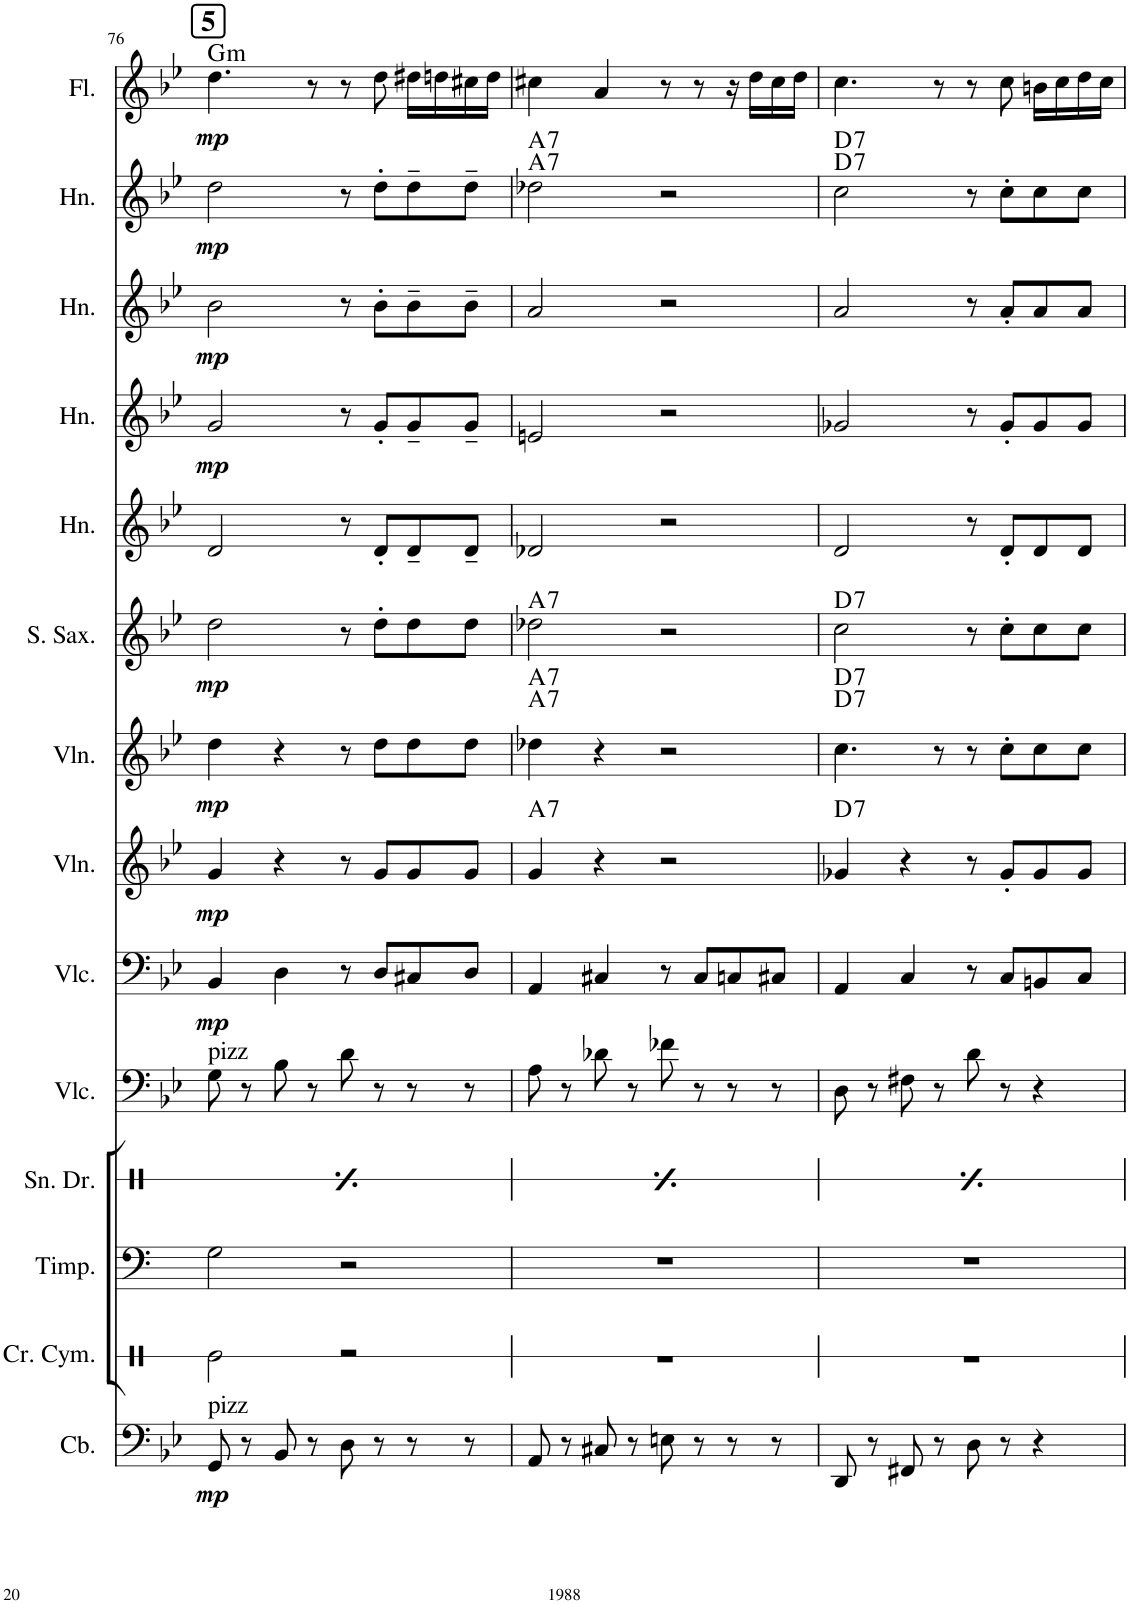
**kern	**dynam	**kern	**kern	**kern	**kern	**kern	**dynam	**kern	**dynam	**kern	**dynam	**harte	**kern	**dynam	**harte	**kern	**kern	**dynam	**kern	**dynam	**kern	**dynam	**harte	**kern	**dynam	**harte
*part14	*part14	*part13	*part12	*part11	*part10	*part9	*part9	*part8	*part8	*part7	*part7	*part7	*part6	*part6	*part6	*part5	*part4	*part4	*part3	*part3	*part2	*part2	*part2	*part1	*part1	*part1
*staff14	*staff14	*staff13	*staff12	*staff11	*staff10	*staff9	*staff9	*staff8	*staff8	*staff7	*staff7	*	*staff6	*staff6	*	*staff5	*staff4	*staff4	*staff3	*staff3	*staff2	*staff2	*	*staff1	*staff1	*
*I"Contrabass	*	*I"Crash Cymbal	*I"Timpani	*I"Snare Drum	*I"Violoncello	*I"Violoncello	*	*I"Violin	*	*I"Violin	*	*	*I"Soprano Saxophone	*	*	*I"Horn	*I"Horn	*	*I"Horn	*	*I"Horn	*	*	*I"Flute	*	*
*I'Cb.	*	*I'Cr. Cym.	*I'Timp.	*I'Sn. Dr.	*I'Vlc.	*I'Vlc.	*	*I'Vln.	*	*I'Vln.	*	*	*I'S. Sax.	*	*	*I'Hn.	*I'Hn.	*	*I'Hn.	*	*I'Hn.	*	*	*I'Fl.	*	*
!!LO:PB:g=z
*clefF4	*	*clefX	*clefF4	*clefX	*clefF4	*clefF4	*	*clefG2	*	*clefG2	*	*	*clefG2	*	*	*clefG2	*clefG2	*	*clefG2	*	*clefG2	*	*	*clefG2	*	*
*ITrd7c12	*	*	*	*	*	*	*	*	*	*	*	*	*ITrd1c2	*	*	*ITrd4c7	*ITrd4c7	*	*ITrd4c7	*	*ITrd4c7	*	*	*	*	*
*k[b-e-]	*	*k[]	*k[]	*k[]	*k[b-e-]	*k[b-e-]	*	*k[b-e-]	*	*k[b-e-]	*	*	*k[b-e-]	*	*	*k[b-e-]	*k[b-e-]	*	*k[b-e-]	*	*k[b-e-]	*	*	*k[b-e-]	*	*
*M4/4	*	*M4/4	*M4/4	*M4/4	*M4/4	*M4/4	*	*M4/4	*	*M4/4	*	*	*M4/4	*	*	*M4/4	*M4/4	*	*M4/4	*	*M4/4	*	*	*M4/4	*	*
=76	=76	=76	=76	=76	=76	=76	=76	=76	=76	=76	=76	=76	=76	=76	=76	=76	=76	=76	=76	=76	=76	=76	=76	=76	=76	=76
.	.	.	.	8qb/	.	.	.	.	.	.	.	.	.	.	.	.	.	.	.	.	.	.	.	.	.	.
!	!	!	!	!	!	!	!	!	!	!	!	!	!	!	!	!	!	!	!	!	!	!	!	!LO:TX:a:B:t=5	!	!
!	!	!	!	!	!LO:TX:a:t=pizz	!	!	!	!	!	!	!	!	!	!	!	!	!	!	!	!	!	!	!	!	!
!LO:TX:a:t=pizz	!	!	!	!	!	!	!	!	!	!	!	!	!	!	!	!	!	!	!	!	!	!	!	!	!	!
!	!LO:DY:b	!	!	!	!	!	!LO:DY:b	!	!LO:DY:b	!	!LO:DY:b	!	!	!LO:DY:b	!	!	!	!LO:DY:b	!	!LO:DY:b	!	!LO:DY:b	!	!	!LO:DY:b	!LO:H:kt=m
8GG/	mp	2Re\	2G\	4b\	8G\	4BB-/	mp	4g/	mp	4dd\	mp	.	2dd\	mp	.	2d/	2g/	mp	2b-\	mp	2dd\	mp	.	4.dd\	mp	G:min
8r	.	.	.	.	8r	.	.	.	.	.	.	.	.	.	.	.	.	.	.	.	.	.	.	.	.	.
*	*	*	*	*tremolo	*	*	*	*	*	*	*	*	*	*	*	*	*	*	*	*	*	*	*	*	*	*
8BB-/	.	.	.	32b/LLL	8B-\	4D\	.	4r	.	4r	.	.	.	.	.	.	.	.	.	.	.	.	.	.	.	.
.	.	.	.	32b/	.	.	.	.	.	.	.	.	.	.	.	.	.	.	.	.	.	.	.	.	.	.
.	.	.	.	32b/	.	.	.	.	.	.	.	.	.	.	.	.	.	.	.	.	.	.	.	.	.	.
.	.	.	.	32b/	.	.	.	.	.	.	.	.	.	.	.	.	.	.	.	.	.	.	.	.	.	.
8r	.	.	.	32b/	8r	.	.	.	.	.	.	.	.	.	.	.	.	.	.	.	.	.	.	8r	.	.
.	.	.	.	32b/	.	.	.	.	.	.	.	.	.	.	.	.	.	.	.	.	.	.	.	.	.	.
.	.	.	.	32b/	.	.	.	.	.	.	.	.	.	.	.	.	.	.	.	.	.	.	.	.	.	.
.	.	.	.	32b/JJJ	.	.	.	.	.	.	.	.	.	.	.	.	.	.	.	.	.	.	.	.	.	.
*	*	*	*	*Xtremolo	*	*	*	*	*	*	*	*	*	*	*	*	*	*	*	*	*	*	*	*	*	*
8D\	.	2r	2r	8b\L	8d\	8r	.	8r	.	8r	.	.	8r	.	.	8r	8r	.	8r	.	8r	.	.	8r	.	.
8r	.	.	.	8b\	8r	8D/L	.	8g/L	.	8dd\L	.	.	8dd'\L	.	.	8d'/L	8g'/L	.	8b-'\L	.	8dd'\L	.	.	8dd\	.	.
8r	.	.	.	8b\	8r	8C#X/	.	8g/	.	8dd\	.	.	8dd\	.	.	8d~/	8g~/	.	8b-~\	.	8dd~\	.	.	16dd#X\LL	.	.
.	.	.	.	.	.	.	.	.	.	.	.	.	.	.	.	.	.	.	.	.	.	.	.	16ddn\	.	.
8r	.	.	.	8b\J	8r	8D/J	.	8g/J	.	8dd\J	.	.	8dd\J	.	.	8d~/J	8g~/J	.	8b-~\J	.	8dd~\J	.	.	16cc#X\	.	.
.	.	.	.	.	.	.	.	.	.	.	.	.	.	.	.	.	.	.	.	.	.	.	.	16dd\JJ	.	.
=77	=77	=77	=77	=77	=77	=77	=77	=77	=77	=77	=77	=77	=77	=77	=77	=77	=77	=77	=77	=77	=77	=77	=77	=77	=77	=77
.	.	.	.	8qb/	.	.	.	.	.	.	.	.	.	.	.	.	.	.	.	.	.	.	.	.	.	.
!	!	!	!	!	!	!	!	!	!	!	!	!LO:H:n=1:kt=7	!	!	!	!	!	!	!	!	!	!	!	!	!	!
!	!	!	!	!	!	!	!	!	!	!	!	!LO:H:n=2:kt=7	!	!	!LO:H:kt=7	!	!	!	!	!	!	!	!LO:H:n=1:kt=7	!	!	!
!	!	!	!	!	!	!	!	!	!	!	!	!	!	!	!	!	!	!	!	!	!	!	!LO:H:n=2:kt=7	!	!	!
8AA/	.	1r	1r	4b\	8A\	4AA/	.	4g/	.	4dd-X\	.	A:7 A:7	2dd-X\	.	A:7	2d-X/	2en/	.	2a/	.	2dd-X\	.	A:7 A:7	4cc#X\	.	.
8r	.	.	.	.	8r	.	.	.	.	.	.	.	.	.	.	.	.	.	.	.	.	.	.	.	.	.
*	*	*	*	*tremolo	*	*	*	*	*	*	*	*	*	*	*	*	*	*	*	*	*	*	*	*	*	*
8C#X/	.	.	.	32b/LLL	8d-X\	4C#X/	.	4r	.	4r	.	.	.	.	.	.	.	.	.	.	.	.	.	4a/	.	.
.	.	.	.	32b/	.	.	.	.	.	.	.	.	.	.	.	.	.	.	.	.	.	.	.	.	.	.
.	.	.	.	32b/	.	.	.	.	.	.	.	.	.	.	.	.	.	.	.	.	.	.	.	.	.	.
.	.	.	.	32b/	.	.	.	.	.	.	.	.	.	.	.	.	.	.	.	.	.	.	.	.	.	.
8r	.	.	.	32b/	8r	.	.	.	.	.	.	.	.	.	.	.	.	.	.	.	.	.	.	.	.	.
.	.	.	.	32b/	.	.	.	.	.	.	.	.	.	.	.	.	.	.	.	.	.	.	.	.	.	.
.	.	.	.	32b/	.	.	.	.	.	.	.	.	.	.	.	.	.	.	.	.	.	.	.	.	.	.
.	.	.	.	32b/JJJ	.	.	.	.	.	.	.	.	.	.	.	.	.	.	.	.	.	.	.	.	.	.
*	*	*	*	*Xtremolo	*	*	*	*	*	*	*	*	*	*	*	*	*	*	*	*	*	*	*	*	*	*
8En\	.	.	.	8b\L	8f-X\	8r	.	2r	.	2r	.	.	2r	.	.	2r	2r	.	2r	.	2r	.	.	8r	.	.
8r	.	.	.	8b\	8r	8C#/L	.	.	.	.	.	.	.	.	.	.	.	.	.	.	.	.	.	8r	.	.
8r	.	.	.	8b\	8r	8Cn/	.	.	.	.	.	.	.	.	.	.	.	.	.	.	.	.	.	16r	.	.
.	.	.	.	.	.	.	.	.	.	.	.	.	.	.	.	.	.	.	.	.	.	.	.	16dd\LL	.	.
8r	.	.	.	8b\J	8r	8C#X/J	.	.	.	.	.	.	.	.	.	.	.	.	.	.	.	.	.	16cc#\	.	.
.	.	.	.	.	.	.	.	.	.	.	.	.	.	.	.	.	.	.	.	.	.	.	.	16dd\JJ	.	.
=78	=78	=78	=78	=78	=78	=78	=78	=78	=78	=78	=78	=78	=78	=78	=78	=78	=78	=78	=78	=78	=78	=78	=78	=78	=78	=78
.	.	.	.	8qb/	.	.	.	.	.	.	.	.	.	.	.	.	.	.	.	.	.	.	.	.	.	.
!	!	!	!	!	!	!	!	!	!	!	!	!LO:H:n=1:kt=7	!	!	!	!	!	!	!	!	!	!	!	!	!	!
!	!	!	!	!	!	!	!	!	!	!	!	!LO:H:n=2:kt=7	!	!	!LO:H:kt=7	!	!	!	!	!	!	!	!LO:H:n=1:kt=7	!	!	!
!	!	!	!	!	!	!	!	!	!	!	!	!	!	!	!	!	!	!	!	!	!	!	!LO:H:n=2:kt=7	!	!	!
8DD/	.	1r	1r	4b\	8D\	4AA/	.	4g-X/	.	4.cc\	.	D:7 D:7	2cc\	.	D:7	2d/	2g-X/	.	2a/	.	2cc\	.	D:7 D:7	4.cc\	.	.
8r	.	.	.	.	8r	.	.	.	.	.	.	.	.	.	.	.	.	.	.	.	.	.	.	.	.	.
*	*	*	*	*tremolo	*	*	*	*	*	*	*	*	*	*	*	*	*	*	*	*	*	*	*	*	*	*
8FF#X/	.	.	.	32b/LLL	8F#X\	4C/	.	4r	.	.	.	.	.	.	.	.	.	.	.	.	.	.	.	.	.	.
.	.	.	.	32b/	.	.	.	.	.	.	.	.	.	.	.	.	.	.	.	.	.	.	.	.	.	.
.	.	.	.	32b/	.	.	.	.	.	.	.	.	.	.	.	.	.	.	.	.	.	.	.	.	.	.
.	.	.	.	32b/	.	.	.	.	.	.	.	.	.	.	.	.	.	.	.	.	.	.	.	.	.	.
8r	.	.	.	32b/	8r	.	.	.	.	8r	.	.	.	.	.	.	.	.	.	.	.	.	.	8r	.	.
.	.	.	.	32b/	.	.	.	.	.	.	.	.	.	.	.	.	.	.	.	.	.	.	.	.	.	.
.	.	.	.	32b/	.	.	.	.	.	.	.	.	.	.	.	.	.	.	.	.	.	.	.	.	.	.
.	.	.	.	32b/JJJ	.	.	.	.	.	.	.	.	.	.	.	.	.	.	.	.	.	.	.	.	.	.
*	*	*	*	*Xtremolo	*	*	*	*	*	*	*	*	*	*	*	*	*	*	*	*	*	*	*	*	*	*
8D\	.	.	.	8b\L	8d\	8r	.	8r	.	8r	.	.	8r	.	.	8r	8r	.	8r	.	8r	.	.	8r	.	.
8r	.	.	.	8b\	8r	8C/L	.	8g-'/L	.	8cc'\L	.	.	8cc'\L	.	.	8d'/L	8g-'/L	.	8a'/L	.	8cc'\L	.	.	8cc\	.	.
4r	.	.	.	8b\	4r	8BBn/	.	8g-/	.	8cc\	.	.	8cc\	.	.	8d/	8g-/	.	8a/	.	8cc\	.	.	16bn\LL	.	.
.	.	.	.	.	.	.	.	.	.	.	.	.	.	.	.	.	.	.	.	.	.	.	.	16cc\	.	.
.	.	.	.	8b\J	.	8C/J	.	8g-/J	.	8cc\J	.	.	8cc\J	.	.	8d/J	8g-/J	.	8a/J	.	8cc\J	.	.	16dd\	.	.
.	.	.	.	.	.	.	.	.	.	.	.	.	.	.	.	.	.	.	.	.	.	.	.	16cc\JJ	.	.
=	=	=	=	=	=	=	=	=	=	=	=	=	=	=	=	=	=	=	=	=	=	=	=	=	=	=
*-	*-	*-	*-	*-	*-	*-	*-	*-	*-	*-	*-	*-	*-	*-	*-	*-	*-	*-	*-	*-	*-	*-	*-	*-	*-	*-
